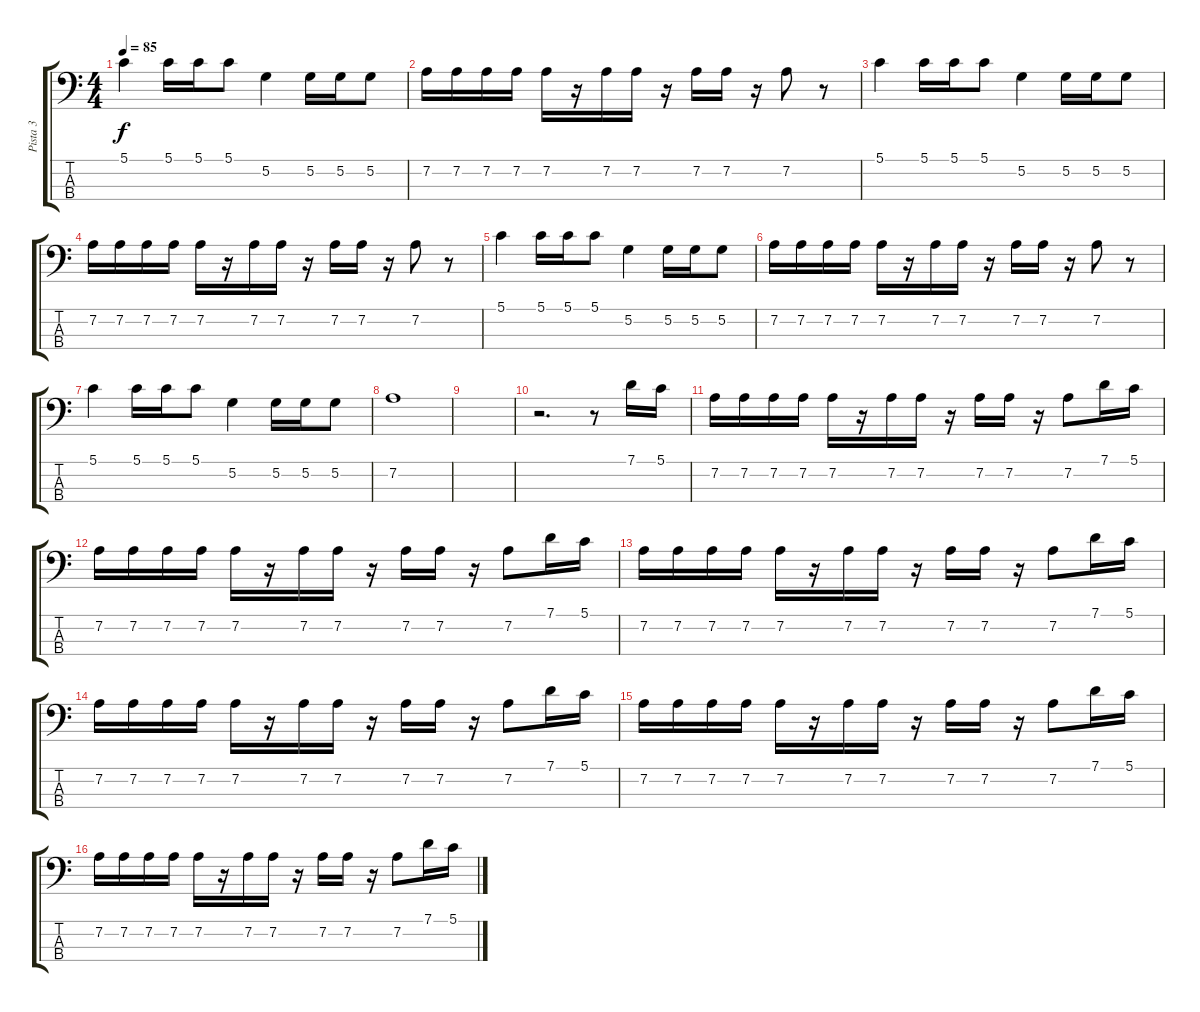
\track ("Pista 3" "Pista 3") {instrument electricbasspick}
\staff {score tabs}
\tuning (G2 D2 A1 E1) {hide}
\ts (4 4)
\tempo 85
\clef f4
\ks c
5.1.4{dy f} 5.1.16 5.1.16 5.1.8 5.2.4 5.2.16 5.2.16 5.2.8 |
7.2.16 7.2.16 7.2.16 7.2.16 7.2.16 r.16 7.2.16 7.2.16 r.16 7.2.16 7.2.16 r.16 7.2.8 r.8 |
5.1.4 5.1.16 5.1.16 5.1.8 5.2.4 5.2.16 5.2.16 5.2.8 |
7.2.16 7.2.16 7.2.16 7.2.16 7.2.16 r.16 7.2.16 7.2.16 r.16 7.2.16 7.2.16 r.16 7.2.8 r.8 |
5.1.4 5.1.16 5.1.16 5.1.8 5.2.4 5.2.16 5.2.16 5.2.8 |
7.2.16 7.2.16 7.2.16 7.2.16 7.2.16 r.16 7.2.16 7.2.16 r.16 7.2.16 7.2.16 r.16 7.2.8 r.8 |
5.1.4 5.1.16 5.1.16 5.1.8 5.2.4 5.2.16 5.2.16 5.2.8 |
7.2.1 |
|
r.2{d} r.8 7.1.16 5.1.16 |
7.2.16 7.2.16 7.2.16 7.2.16 7.2.16 r.16 7.2.16 7.2.16 r.16 7.2.16 7.2.16 r.16 7.2.8 7.1.16 5.1.16 |
7.2.16 7.2.16 7.2.16 7.2.16 7.2.16 r.16 7.2.16 7.2.16 r.16 7.2.16 7.2.16 r.16 7.2.8 7.1.16 5.1.16 |
7.2.16 7.2.16 7.2.16 7.2.16 7.2.16 r.16 7.2.16 7.2.16 r.16 7.2.16 7.2.16 r.16 7.2.8 7.1.16 5.1.16 |
7.2.16 7.2.16 7.2.16 7.2.16 7.2.16 r.16 7.2.16 7.2.16 r.16 7.2.16 7.2.16 r.16 7.2.8 7.1.16 5.1.16 |
7.2.16 7.2.16 7.2.16 7.2.16 7.2.16 r.16 7.2.16 7.2.16 r.16 7.2.16 7.2.16 r.16 7.2.8 7.1.16 5.1.16 |
7.2.16 7.2.16 7.2.16 7.2.16 7.2.16 r.16 7.2.16 7.2.16 r.16 7.2.16 7.2.16 r.16 7.2.8 7.1.16 5.1.16
